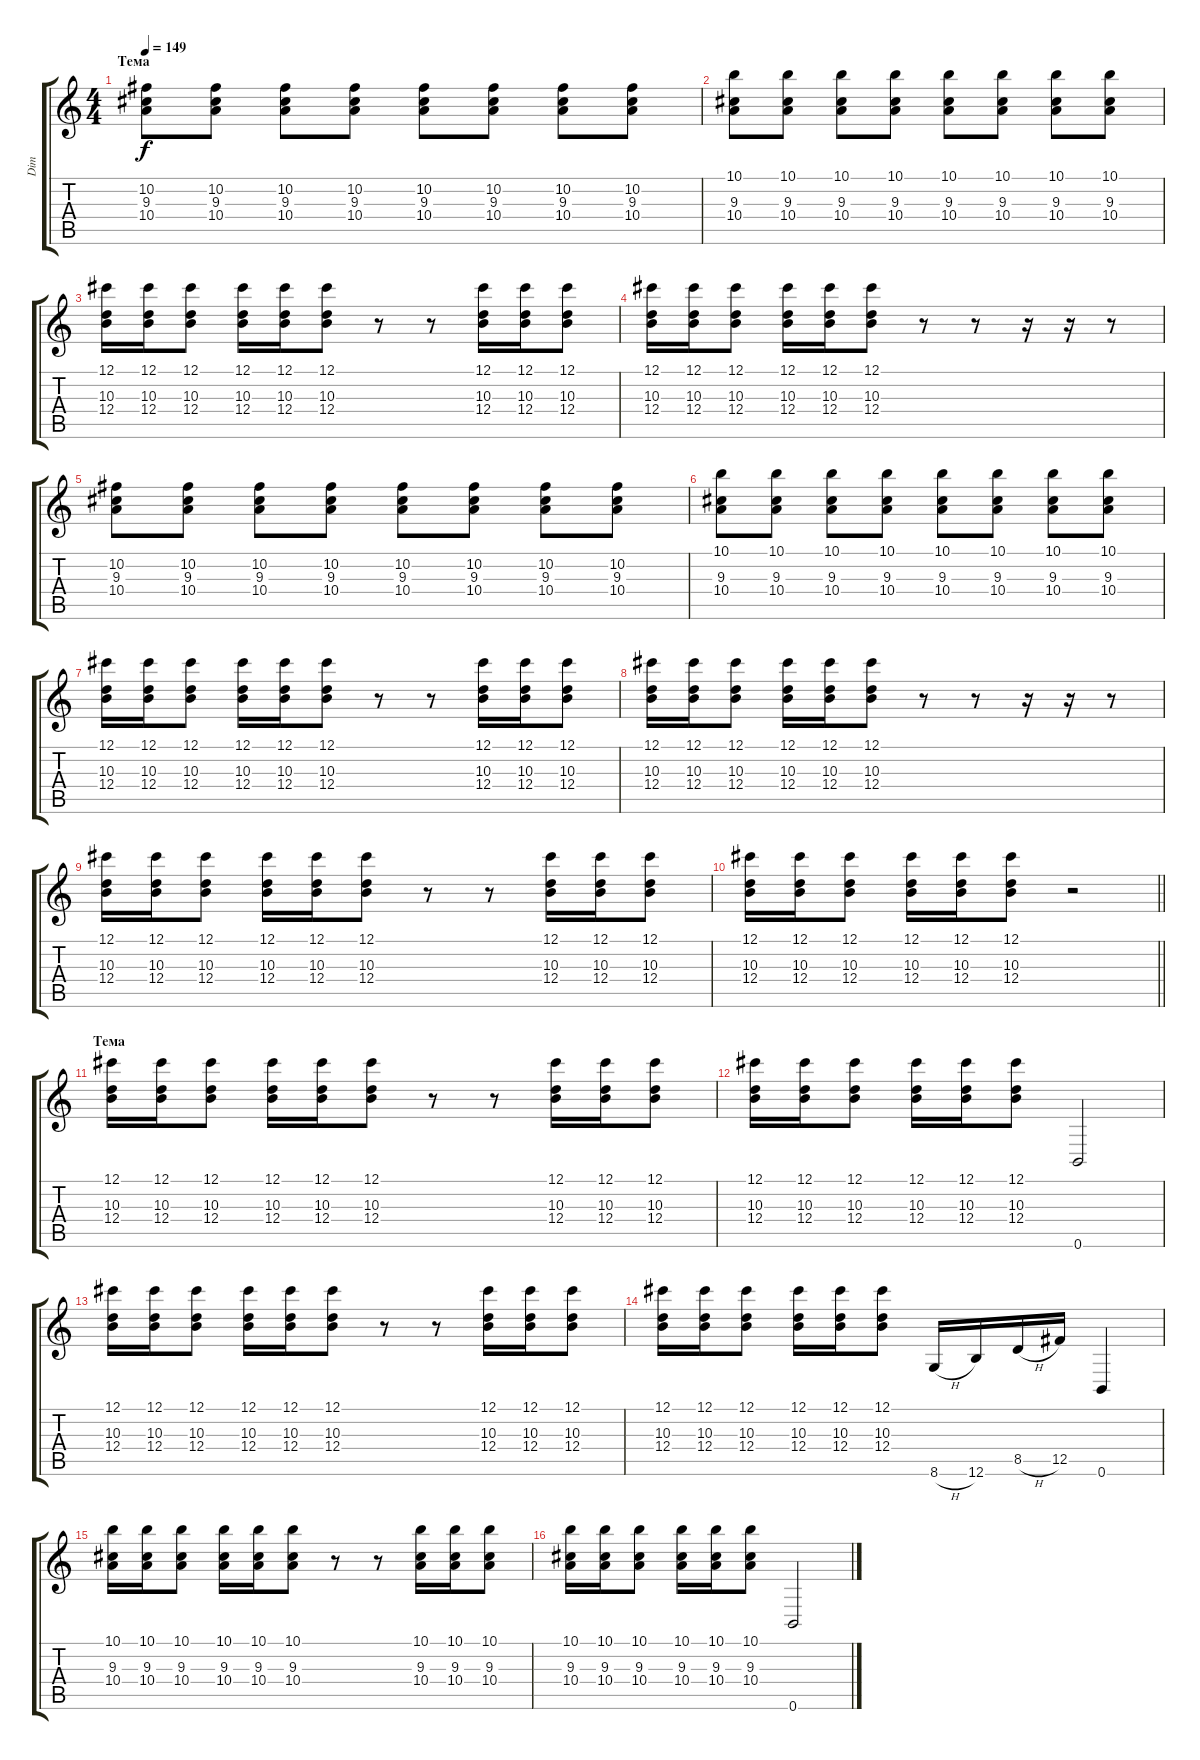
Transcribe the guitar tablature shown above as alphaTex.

\track ("Dim" "Dim") {instrument distortionguitar}
\staff {score tabs}
\tuning (Db4 Ab3 E3 B2 Gb2 B1) {hide}
\ts (4 4)
\section ("" "Тема")
\tempo 149
\clef g2
\ks c
(10.2 9.3 10.4).8{dy f} (10.2 9.3 10.4).8 (10.2 9.3 10.4).8 (10.2 9.3 10.4).8 (10.2 9.3 10.4).8 (10.2 9.3 10.4).8 (10.2 9.3 10.4).8 (10.2 9.3 10.4).8 |
(10.1 9.3 10.4).8 (10.1 9.3 10.4).8 (10.1 9.3 10.4).8 (10.1 9.3 10.4).8 (10.1 9.3 10.4).8 (10.1 9.3 10.4).8 (10.1 9.3 10.4).8 (10.1 9.3 10.4).8 |
(12.1 10.3 12.4).16 (12.1 10.3 12.4).16 (12.1 10.3 12.4).8 (12.1 10.3 12.4).16 (12.1 10.3 12.4).16 (12.1 10.3 12.4).8 r.8 r.8 (12.1 10.3 12.4).16 (12.1 10.3 12.4).16 (12.1 10.3 12.4).8 |
(12.1 10.3 12.4).16 (12.1 10.3 12.4).16 (12.1 10.3 12.4).8 (12.1 10.3 12.4).16 (12.1 10.3 12.4).16 (12.1 10.3 12.4).8 r.8 r.8 r.16 r.16 r.8 |
(10.2 9.3 10.4).8 (10.2 9.3 10.4).8 (10.2 9.3 10.4).8 (10.2 9.3 10.4).8 (10.2 9.3 10.4).8 (10.2 9.3 10.4).8 (10.2 9.3 10.4).8 (10.2 9.3 10.4).8 |
(10.1 9.3 10.4).8 (10.1 9.3 10.4).8 (10.1 9.3 10.4).8 (10.1 9.3 10.4).8 (10.1 9.3 10.4).8 (10.1 9.3 10.4).8 (10.1 9.3 10.4).8 (10.1 9.3 10.4).8 |
(12.1 10.3 12.4).16 (12.1 10.3 12.4).16 (12.1 10.3 12.4).8 (12.1 10.3 12.4).16 (12.1 10.3 12.4).16 (12.1 10.3 12.4).8 r.8 r.8 (12.1 10.3 12.4).16 (12.1 10.3 12.4).16 (12.1 10.3 12.4).8 |
(12.1 10.3 12.4).16 (12.1 10.3 12.4).16 (12.1 10.3 12.4).8 (12.1 10.3 12.4).16 (12.1 10.3 12.4).16 (12.1 10.3 12.4).8 r.8 r.8 r.16 r.16 r.8 |
(12.1 10.3 12.4).16 (12.1 10.3 12.4).16 (12.1 10.3 12.4).8 (12.1 10.3 12.4).16 (12.1 10.3 12.4).16 (12.1 10.3 12.4).8 r.8 r.8 (12.1 10.3 12.4).16 (12.1 10.3 12.4).16 (12.1 10.3 12.4).8 |
\barLineRight lightlight
(12.1 10.3 12.4).16 (12.1 10.3 12.4).16 (12.1 10.3 12.4).8 (12.1 10.3 12.4).16 (12.1 10.3 12.4).16 (12.1 10.3 12.4).8 r.2 |
\section ("" "Тема")
(12.1 10.3 12.4).16 (12.1 10.3 12.4).16 (12.1 10.3 12.4).8 (12.1 10.3 12.4).16 (12.1 10.3 12.4).16 (12.1 10.3 12.4).8 r.8 r.8 (12.1 10.3 12.4).16 (12.1 10.3 12.4).16 (12.1 10.3 12.4).8 |
(12.1 10.3 12.4).16 (12.1 10.3 12.4).16 (12.1 10.3 12.4).8 (12.1 10.3 12.4).16 (12.1 10.3 12.4).16 (12.1 10.3 12.4).8 0.6.2 |
(12.1 10.3 12.4).16 (12.1 10.3 12.4).16 (12.1 10.3 12.4).8 (12.1 10.3 12.4).16 (12.1 10.3 12.4).16 (12.1 10.3 12.4).8 r.8 r.8 (12.1 10.3 12.4).16 (12.1 10.3 12.4).16 (12.1 10.3 12.4).8 |
(12.1 10.3 12.4).16 (12.1 10.3 12.4).16 (12.1 10.3 12.4).8 (12.1 10.3 12.4).16 (12.1 10.3 12.4).16 (12.1 10.3 12.4).8 8.6{h}.16 12.6.16 8.5{h}.16 12.5.16 0.6.4 |
(10.1 9.3 10.4).16 (10.1 9.3 10.4).16 (10.1 9.3 10.4).8 (10.1 9.3 10.4).16 (10.1 9.3 10.4).16 (10.1 9.3 10.4).8 r.8 r.8 (10.1 9.3 10.4).16 (10.1 9.3 10.4).16 (10.1 9.3 10.4).8 |
(10.1 9.3 10.4).16 (10.1 9.3 10.4).16 (10.1 9.3 10.4).8 (10.1 9.3 10.4).16 (10.1 9.3 10.4).16 (10.1 9.3 10.4).8 0.6.2
